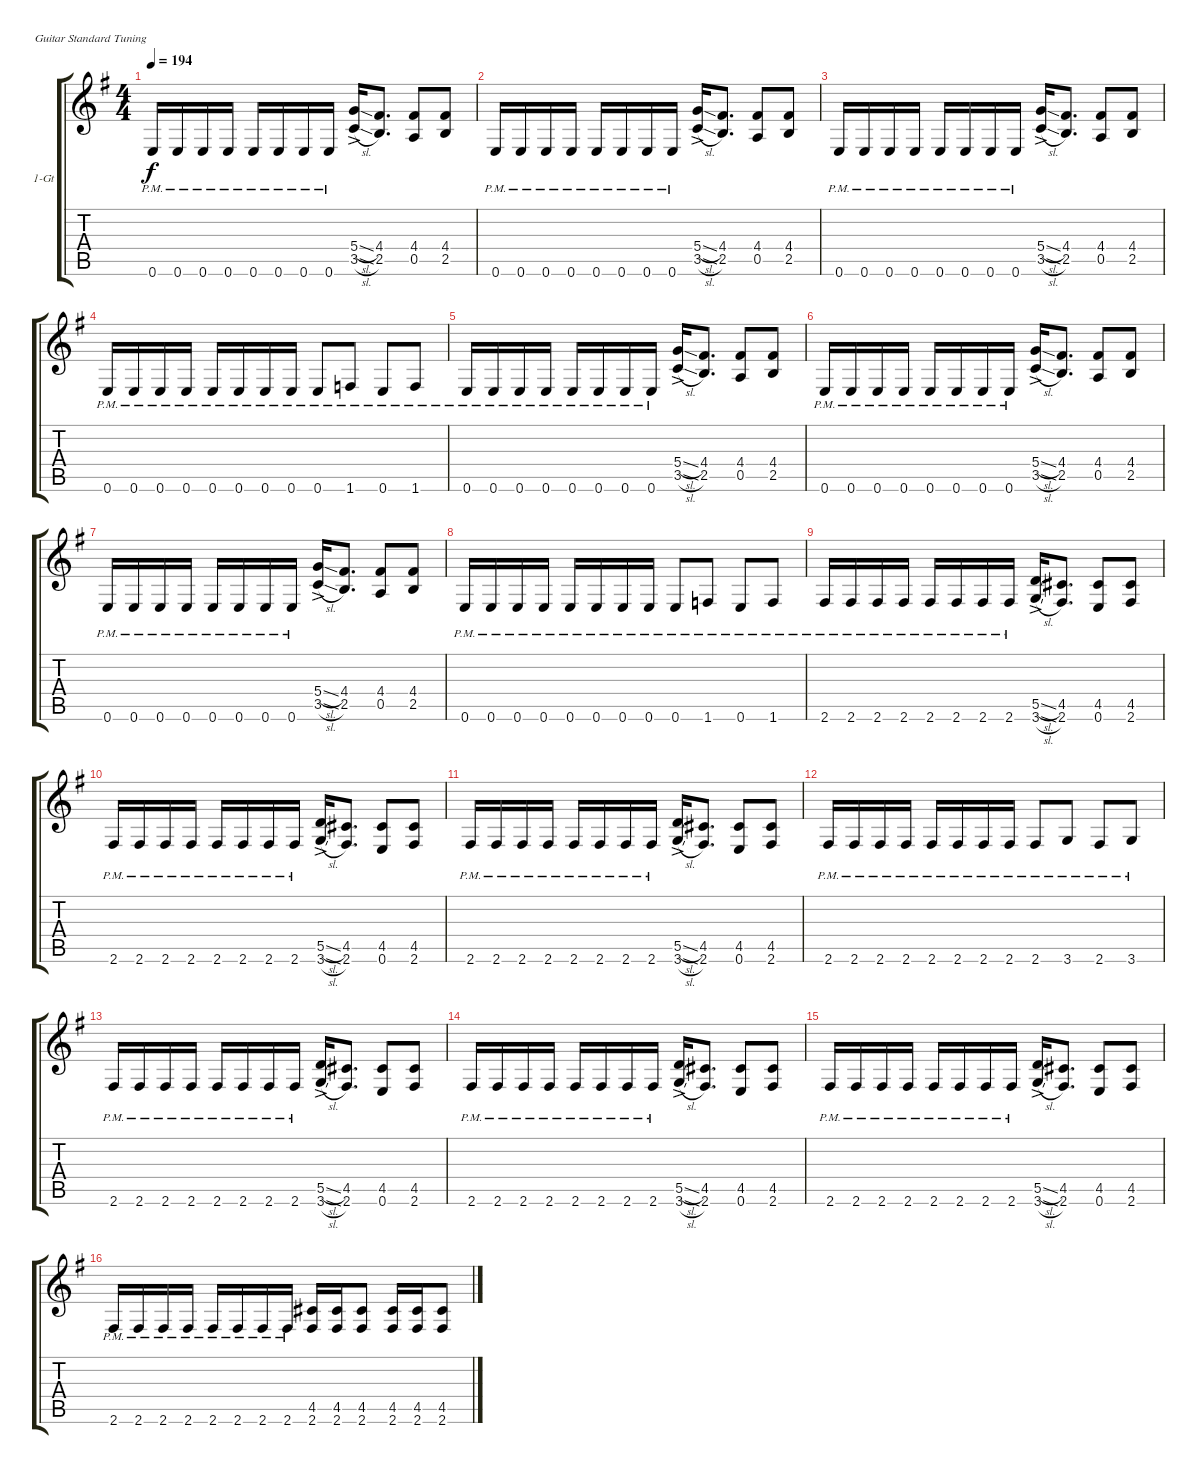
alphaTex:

\bracketExtendMode groupsimilarinstruments
\firstSystemTrackNameOrientation horizontal
\otherSystemsTrackNameOrientation horizontal
\track ("1-Gt" "1-Gt") {instrument distortionguitar}
\staff {score tabs}
\tuning (E4 B3 G3 D3 A2 E2)
\ts (4 4)
\tempo 194
\clef g2
\scale
1.08575
\ks g
0.6{pm}.16{dy f} 0.6{pm}.16 0.6{pm}.16 0.6{pm}.16 0.6{pm}.16 0.6{pm}.16 0.6{pm}.16 0.6{pm}.16 (5.4{sl ac} 3.5{sl ac}).16 (4.4 2.5).8{d} (4.4 0.5).8 (4.4 2.5).8 |
\scale
0.91425 0.6{pm}.16 0.6{pm}.16 0.6{pm}.16 0.6{pm}.16 0.6{pm}.16 0.6{pm}.16 0.6{pm}.16 0.6{pm}.16 (5.4{sl ac} 3.5{sl ac}).16 (4.4 2.5).8{d} (4.4 0.5).8 (4.4 2.5).8 |
\scale
1.05549 0.6{pm}.16 0.6{pm}.16 0.6{pm}.16 0.6{pm}.16 0.6{pm}.16 0.6{pm}.16 0.6{pm}.16 0.6{pm}.16 (5.4{sl ac} 3.5{sl ac}).16 (4.4 2.5).8{d} (4.4 0.5).8 (4.4 2.5).8 |
\scale
0.944515 0.6{pm}.16 0.6{pm}.16 0.6{pm}.16 0.6{pm}.16 0.6{pm}.16 0.6{pm}.16 0.6{pm}.16 0.6{pm}.16 0.6{pm}.8 1.6{pm}.8 0.6{pm}.8 1.6{pm}.8 |
\scale
1.05549 0.6{pm}.16 0.6{pm}.16 0.6{pm}.16 0.6{pm}.16 0.6{pm}.16 0.6{pm}.16 0.6{pm}.16 0.6{pm}.16 (5.4{sl ac} 3.5{sl ac}).16 (4.4 2.5).8{d} (4.4 0.5).8 (4.4 2.5).8 |
\scale
0.944515 0.6{pm}.16 0.6{pm}.16 0.6{pm}.16 0.6{pm}.16 0.6{pm}.16 0.6{pm}.16 0.6{pm}.16 0.6{pm}.16 (5.4{sl ac} 3.5{sl ac}).16 (4.4 2.5).8{d} (4.4 0.5).8 (4.4 2.5).8 |
\scale
1.05549 0.6{pm}.16 0.6{pm}.16 0.6{pm}.16 0.6{pm}.16 0.6{pm}.16 0.6{pm}.16 0.6{pm}.16 0.6{pm}.16 (5.4{sl ac} 3.5{sl ac}).16 (4.4 2.5).8{d} (4.4 0.5).8 (4.4 2.5).8 |
\scale
0.944515 0.6{pm}.16 0.6{pm}.16 0.6{pm}.16 0.6{pm}.16 0.6{pm}.16 0.6{pm}.16 0.6{pm}.16 0.6{pm}.16 0.6{pm}.8 1.6{pm}.8 0.6{pm}.8 1.6{pm}.8 |
\scale
1.05549 2.6{pm}.16 2.6{pm}.16 2.6{pm}.16 2.6{pm}.16 2.6{pm}.16 2.6{pm}.16 2.6{pm}.16 2.6{pm}.16 (5.5{sl ac} 3.6{sl ac}).16 (4.5 2.6).8{d} (4.5 0.6).8 (4.5 2.6).8 |
\scale
0.944515 2.6{pm}.16 2.6{pm}.16 2.6{pm}.16 2.6{pm}.16 2.6{pm}.16 2.6{pm}.16 2.6{pm}.16 2.6{pm}.16 (5.5{sl ac} 3.6{sl ac}).16 (4.5 2.6).8{d} (4.5 0.6).8 (4.5 2.6).8 |
\scale
1.05549 2.6{pm}.16 2.6{pm}.16 2.6{pm}.16 2.6{pm}.16 2.6{pm}.16 2.6{pm}.16 2.6{pm}.16 2.6{pm}.16 (5.5{sl ac} 3.6{sl ac}).16 (4.5 2.6).8{d} (4.5 0.6).8 (4.5 2.6).8 |
\scale
0.944515 2.6{pm}.16 2.6{pm}.16 2.6{pm}.16 2.6{pm}.16 2.6{pm}.16 2.6{pm}.16 2.6{pm}.16 2.6{pm}.16 2.6{pm}.8 3.6{pm}.8 2.6{pm}.8 3.6{pm}.8 |
\scale
1.05549 2.6{pm}.16 2.6{pm}.16 2.6{pm}.16 2.6{pm}.16 2.6{pm}.16 2.6{pm}.16 2.6{pm}.16 2.6{pm}.16 (5.5{sl ac} 3.6{sl ac}).16 (4.5 2.6).8{d} (4.5 0.6).8 (4.5 2.6).8 |
\scale
0.944515 2.6{pm}.16 2.6{pm}.16 2.6{pm}.16 2.6{pm}.16 2.6{pm}.16 2.6{pm}.16 2.6{pm}.16 2.6{pm}.16 (5.5{sl ac} 3.6{sl ac}).16 (4.5 2.6).8{d} (4.5 0.6).8 (4.5 2.6).8 |
\scale
1.05549 2.6{pm}.16 2.6{pm}.16 2.6{pm}.16 2.6{pm}.16 2.6{pm}.16 2.6{pm}.16 2.6{pm}.16 2.6{pm}.16 (5.5{sl ac} 3.6{sl ac}).16 (4.5 2.6).8{d} (4.5 0.6).8 (4.5 2.6).8 |
\scale
0.944515 2.6{pm}.16 2.6{pm}.16 2.6{pm}.16 2.6{pm}.16 2.6{pm}.16 2.6{pm}.16 2.6{pm}.16 2.6{pm}.16 (4.5 2.6).16 (4.5 2.6).16 (4.5 2.6).8 (4.5 2.6).16 (4.5 2.6).16 (4.5 2.6).8
